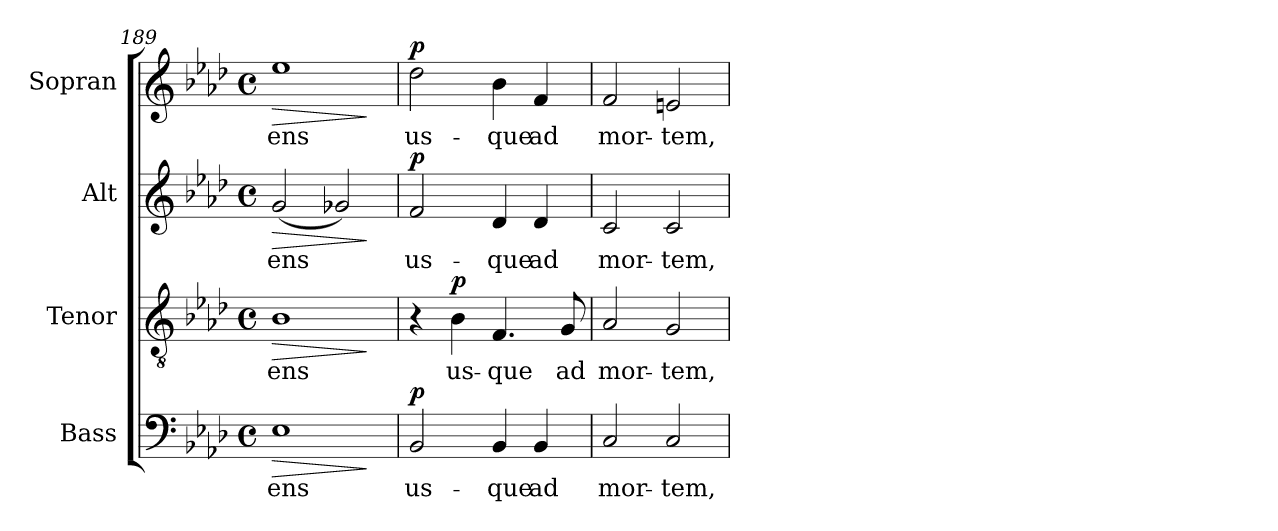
**kern	**text	**dynam	**kern	**text	**dynam	**kern	**text	**dynam	**kern	**text	**dynam
*part4	*part4	*part4	*part3	*part3	*part3	*part2	*part2	*part2	*part1	*part1	*part1
*staff4	*staff4	*staff4	*staff3	*staff3	*staff3	*staff2	*staff2	*staff2	*staff1	*staff1	*staff1
*I"Bass	*	*	*I"Tenor	*	*	*I"Alt	*	*	*I"Sopran	*	*
*I'B.	*	*	*I'T.	*	*	*I'A.	*	*	*I'S.	*	*
*clefF4	*	*	*clefGv2	*	*	*clefG2	*	*	*clefG2	*	*
*k[b-e-a-d-]	*	*	*k[b-e-a-d-]	*	*	*k[b-e-a-d-]	*	*	*k[b-e-a-d-]	*	*
*A-:	*	*	*A-:	*	*	*A-:	*	*	*A-:	*	*
*M4/4	*	*	*M4/4	*	*	*M4/4	*	*	*M4/4	*	*
*met(c)	*	*	*met(c)	*	*	*met(c)	*	*	*met(c)	*	*
=189	=189	=189	=189	=189	=189	=189	=189	=189	=189	=189	=189
!	!LO:LY:b	!LO:HP:b	!	!LO:LY:b	!LO:HP:b	!	!LO:LY:b	!LO:HP:b	!	!LO:LY:b	!LO:HP:b
1E-	-ens	>	1B-	-ens	>	(<2g/	-ens	>	1ee-	-ens	>
.	.	.	.	.	.	2g-X/)	.	.	.	.	.
.	.	]	.	.	]	.	.	]	.	.	]
=190	=190	=190	=190	=190	=190	=190	=190	=190	=190	=190	=190
!	!LO:LY:b	!LO:DY:a	!	!	!	!	!LO:LY:b	!LO:DY:a	!	!LO:LY:b	!LO:DY:a
2BB-/	us-	p	4r	.	.	2f/	us-	p	2dd-\	us-	p
!	!	!	!	!LO:LY:b	!LO:DY:a	!	!	!	!	!	!
.	.	.	4B-\	us-	p	.	.	.	.	.	.
!	!LO:LY:b	!	!	!LO:LY:b	!	!	!LO:LY:b	!	!	!LO:LY:b	!
4BB-/	-que	.	4.F/	-que	.	4d-/	-que	.	4b-\	-que	.
!	!LO:LY:b	!	!	!	!	!	!LO:LY:b	!	!	!LO:LY:b	!
4BB-/	ad	.	.	.	.	4d-/	ad	.	4f/	ad	.
!	!	!	!	!LO:LY:b	!	!	!	!	!	!	!
.	.	.	8G/	ad	.	.	.	.	.	.	.
!!LO:PB:g=z
=191	=191	=191	=191	=191	=191	=191	=191	=191	=191	=191	=191
!	!LO:LY:b	!	!	!LO:LY:b	!	!	!LO:LY:b	!	!	!LO:LY:b	!
2C/	mor-	.	2A-/	mor-	.	2c/	mor-	.	2f/	mor-	.
!	!LO:LY:b	!	!	!LO:LY:b	!	!	!LO:LY:b	!	!	!LO:LY:b	!
2C/	-tem,	.	2G/	-tem,	.	2c/	-tem,	.	2en/	-tem,	.
=	=	=	=	=	=	=	=	=	=	=	=
*-	*-	*-	*-	*-	*-	*-	*-	*-	*-	*-	*-
